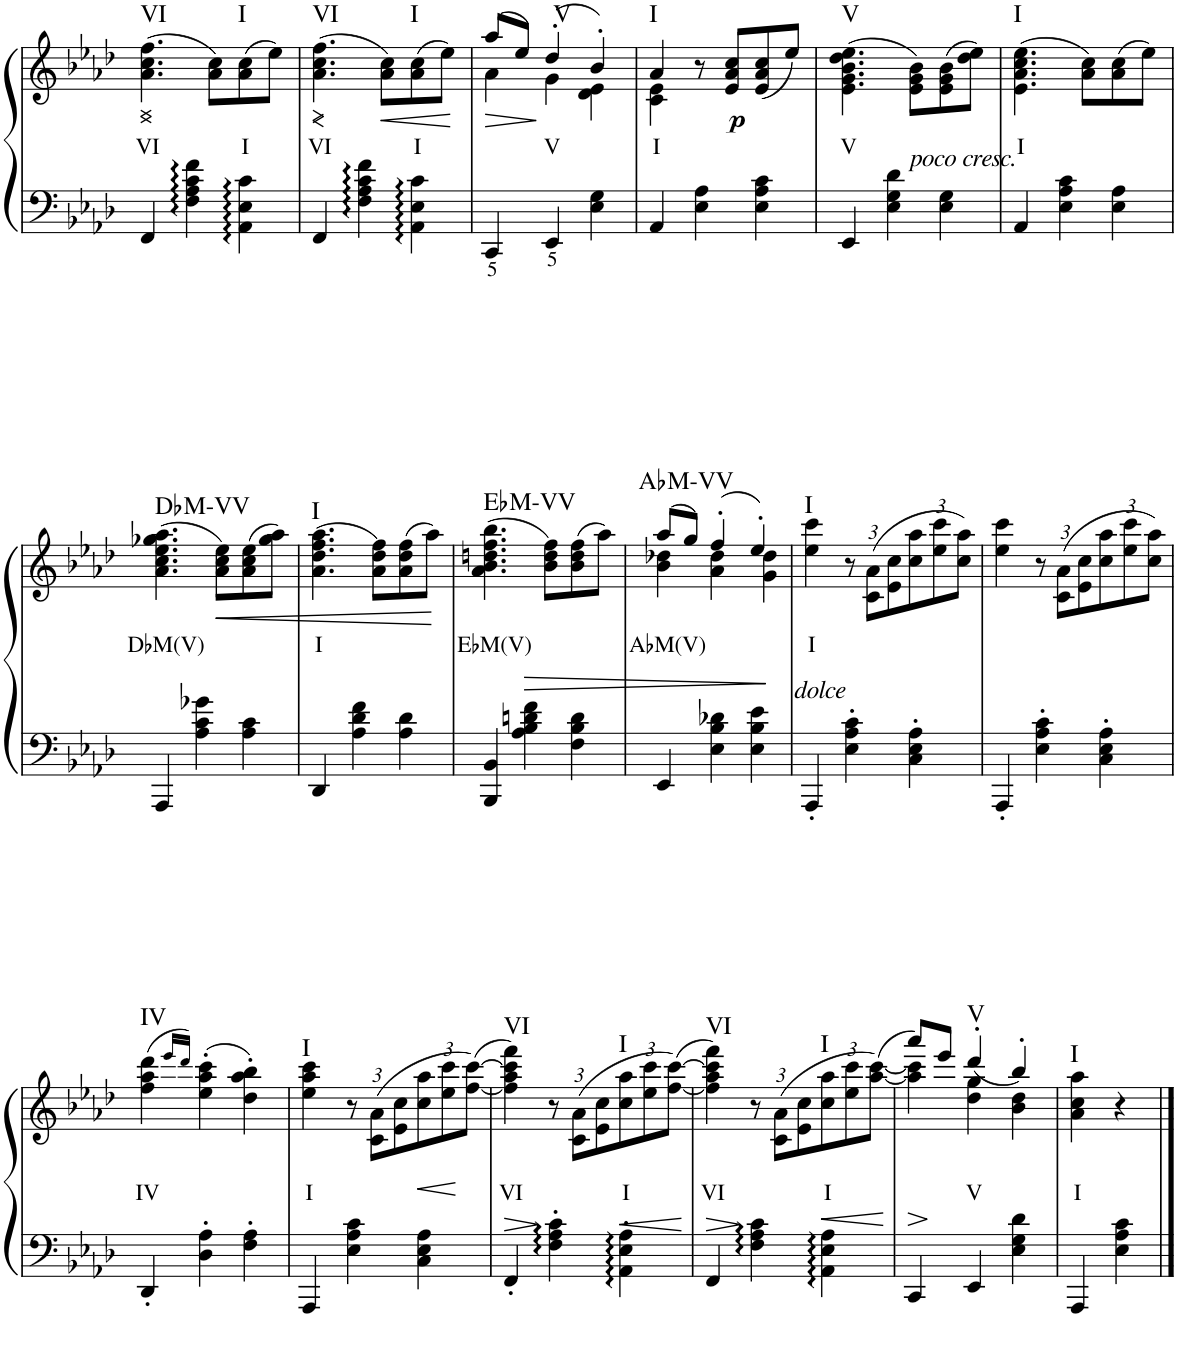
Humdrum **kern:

**kern	**kern	**text	**dynam	**harte
*part1	*part1	*part1	*part1	*part1
*staff2	*staff1	*staff1	*staff1/2	*
*I"Piano	*	*	*	*
*I'Pno	*	*	*	*
!!LO:PB:g=z
*clefF4	*clefG2	*	*	*
*k[b-e-a-d-]	*k[b-e-a-d-]	*	*	*
*M3/4	*M3/4	*	*	*
=20	=20	=20	=20	=20
!	!	!LO:LY:b	!LO:HP:b	!
!	!	!	!LO:HP:n=1:b	!LO:H:kt=VI
4FF/	(4.a-\ 4.cc\ 4.ff\	VI	< >	N
4F\ 4A-\ 4c\ 4f\	.	.	.	.
.	8a-\ 8cc\L)	.	[	.
!	!	!LO:LY:b	!	!LO:H:kt=I
4AA-\ 4E-\ 4c\	(8a-\ 8cc\	I	]	N
.	8ee-\J)	.	.	.
=21	=21	=21	=21	=21
!	!	!LO:LY:b	!LO:HP:b	!
!	!	!	!LO:HP:n=1:b	!LO:H:kt=VI
4FF/	(4.a-\ 4.cc\ 4.ff\	VI	< >	N
4F\ 4A-\ 4c\ 4f\	.	.	.	.
.	8a-\ 8cc\L)	.	[	.
!	!	!LO:LY:b	!LO:HP:n=1:b	!LO:H:kt=I
4AA-\ 4E-\ 4c\	(8a-\ 8cc\	I	] <	N
.	8ee-\J)	.	[	.
=22	=22	=22	=22	=22
!	!	!	!LO:HP:b	!
*	*^	*	*	*
4CC/	(8aa-/L	4a-\	.	>	.
.	8ee-/J)	.	.	.	.
!	!	!	!LO:LY:b	!	!LO:H:kt=V
4EE-/	(4dd-'/	4g\	V	]	N
4E-\ 4G\	4b-'/)	4d-\ 4e-\	.	.	.
=23	=23	=23	=23	=23	=23
!	!	!	!LO:LY:b	!	!LO:H:kt=I
4AA-/	4a-/	4c\ 4e-\	I	.	N
4E-\ 4A-\	8r	2ryy	.	.	.
!	!	!	!	!LO:DY:b	!
.	8e-/ 8a-/ 8cc/L	.	.	p	.
4E-\ 4A-\ 4c\	(<8e-/ 8a-/ 8cc/	.	.	.	.
.	8ee-/J)	.	.	.	.
*	*v	*v	*	*	*
=24	=24	=24	=24	=24
!	!	!LO:LY:b	!	!LO:H:kt=V
4EE-/	(4.e-\ 4.g\ 4.b-\ 4.dd-\ 4.ee-\	V	.	N
4E-\ 4G\ 4d-\	.	.	.	.
.	8e-\ 8g\ 8b-\L)	.	.	.
!LO:TX:a:i:t=poco cresc.	!	!	!	!
4E-\ 4G\	(8e-\ 8g\ 8b-\	.	.	.
.	8dd-\ 8ee-\J)	.	.	.
=25	=25	=25	=25	=25
!	!	!LO:LY:b	!	!LO:H:kt=I
4AA-/	(4.e-\ 4.a-\ 4.cc\ 4.ee-\	I	.	N
4E-\ 4A-\ 4c\	.	.	.	.
.	8a-\ 8cc\L)	.	.	.
4E-\ 4A-\	(8a-\ 8cc\	.	.	.
.	8ee-\J)	.	.	.
!!LO:LB:g=z
=26	=26	=26	=26	=26
!	!	!LO:LY:b	!	!LO:H:kt=M
4AAA-/	(4.a-\ 4.cc\ 4.ee-\ 4.gg-X\ 4.aa-\	D♭M(V)	.	Db:maj
4A-\ 4c\ 4g-X\	.	.	.	.
!	!	!	!LO:HP:b	!
.	8a-\ 8cc\ 8ee-\L)	.	<	.
4A-\ 4c\	(8a-\ 8cc\ 8ee-\	.	.	.
.	8gg-\ 8aa-\J)	.	.	.
=27	=27	=27	=27	=27
!	!	!LO:LY:b	!	!LO:H:kt=I
4DD-/	(4.a-\ 4.dd-\ 4.ff\ 4.aa-\	I	.	N
4A-\ 4d-\ 4f\	.	.	.	.
.	8a-\ 8dd-\ 8ff\L)	.	.	.
4A-\ 4d-\	(8a-\ 8dd-\ 8ff\	.	.	.
.	8aa-\J)	.	.	.
.	.	.	[	.
=28	=28	=28	=28	=28
!	!	!LO:LY:b	!	!LO:H:kt=M
4BBB-/ 4BB-/	(4.a-\ 4.b-\ 4.ddn\ 4.ff\ 4.bb-\	E♭M(V)	.	Eb:maj
4A-\ 4B-\ 4dn\ 4f\	.	.	.	.
.	8b-\ 8dd\ 8ff\L)	.	.	.
4F\ 4B-\ 4d\	(8b-\ 8dd\ 8ff\	.	.	.
.	8aa-\J)	.	.	.
=29	=29	=29	=29	=29
!	!	!LO:LY:b	!	!LO:H:kt=M
*	*^	*	*	*
4EE-/	(8aa-/L	4b-\ 4dd-X\	A♭M(V)	.	Ab:maj
.	8gg/J)	.	.	.	.
4E-\ 4B-\ 4d-X\	(4ff'/	4a-\ 4dd-\	.	.	.
4E-\ 4B-\ 4e-\	4ee-'/)	4g\ 4dd-\	.	.	.
=30	=30	=30	=30	=30	=30
!LO:TX:a:i:t=dolce	!	!	!	!	!
!	!	!	!LO:LY:b	!	!LO:H:kt=I
*	*v	*v	*	*	*
4AAA-'/	4ee-\ 4ccc\	I	.	N
*	*Xbrackettup	*	*	*
4E-\' 4A-\' 4c\'	12r	.	.	.
.	(12c\ 12a-\L	.	.	.
.	12e-\ 12cc\	.	.	.
4C\' 4E-\' 4A-\'	12cc\ 12aa-\	.	.	.
.	12ee-\ 12ccc\	.	.	.
.	12cc\ 12aa-\J)	.	.	.
=31	=31	=31	=31	=31
4AAA-'/	4ee-\ 4ccc\	.	.	.
4E-\' 4A-\' 4c\'	12r	.	.	.
.	(12c\ 12a-\L	.	.	.
.	12e-\ 12cc\	.	.	.
4C\' 4E-\' 4A-\'	12cc\ 12aa-\	.	.	.
.	12ee-\ 12ccc\	.	.	.
.	12cc\ 12aa-\J)	.	.	.
!!LO:LB:g=z
=32	=32	=32	=32	=32
!	!	!LO:LY:b	!	!LO:H:kt=IV
4DD-'/	(4ff\ 4aa-\ 4ddd-\	IV	.	N
.	16qeee-/LL	.	.	.
.	16qddd-/JJ)	.	.	.
4D-\' 4A-\'	(4ee-\' 4aa-\' 4ccc\'	.	.	.
4F\' 4A-\'	4dd-\' 4aa-\' 4bb-\')	.	.	.
=33	=33	=33	=33	=33
!	!	!LO:LY:b	!	!LO:H:kt=I
4AAA-/	4ee-\ 4aa-\ 4ccc\	I	.	N
4E-\ 4A-\ 4c\	12r	.	.	.
.	(12c\ 12a-\L	.	.	.
.	12e-\ 12cc\	.	.	.
!	!	!	!LO:HP:b	!
4C\ 4E-\ 4A-\	12cc\ 12aa-\	.	<	.
.	12ee-\ 12ccc\	.	.	.
.	(>[<12ff\ [12ccc\J)	.	[	.
=34	=34	=34	=34	=34
!	!	!LO:LY:b	!LO:HP:b	!LO:H:kt=VI
4FF'/	4ff\] 4aa-\ 4ccc\] 4fff\)	VI	>	N
4F\' 4A-\' 4c\'	12r	.	]	.
.	(12c\ 12a-\L	.	.	.
.	12e-\ 12cc\	.	.	.
!	!	!LO:LY:b	!LO:HP:b	!LO:H:kt=I
4AA-\' 4E-\' 4A-\'	12cc\ 12aa-\	I	<	N
.	12ee-\ 12ccc\	.	.	.
.	(>[<12ff\ [12ccc\J)	.	.	.
.	.	.	[	.
=35	=35	=35	=35	=35
!	!	!LO:LY:b	!LO:HP:b	!LO:H:kt=VI
4FF/	4ff\] 4aa-\ 4ccc\] 4fff\)	VI	>	N
4F\ 4A-\ 4c\	12r	.	]	.
.	(12c\ 12a-\L	.	.	.
.	12e-\ 12cc\	.	.	.
!	!	!LO:LY:b	!LO:HP:b	!LO:H:kt=I
4AA-\ 4E-\ 4A-\	12cc\ 12aa-\	I	<	N
.	12ee-\ 12ccc\	.	.	.
.	(>[<12aa-\ [<12ccc\J)	.	.	.
.	.	.	[	.
=36	=36	=36	=36	=36
!	!	!	!LO:HP:b	!
*	*^	*	*	*
4CC/	4aa-\] 4ccc\]	8aaa-/L)	.	>	.
.	.	8eee-/J	.	]	.
!	!	!	!LO:LY:b	!	!LO:H:kt=V
4EE-/	4dd-\ 4gg\	(4ddd-'/	V	.	N
4E-\ 4G\ 4d-\	4b-\ 4dd-\	4bb-'/)	.	.	.
=37	=37	=37	=37	=37	=37
!	!	!	!LO:LY:b	!	!LO:H:kt=I
*	*v	*v	*	*	*
4AAA-/	4a-\ 4cc\ 4aa-\	I	.	N
4E-\ 4A-\ 4c\	4r	.	.	.
==	==	==	==	==
*-	*-	*-	*-	*-
